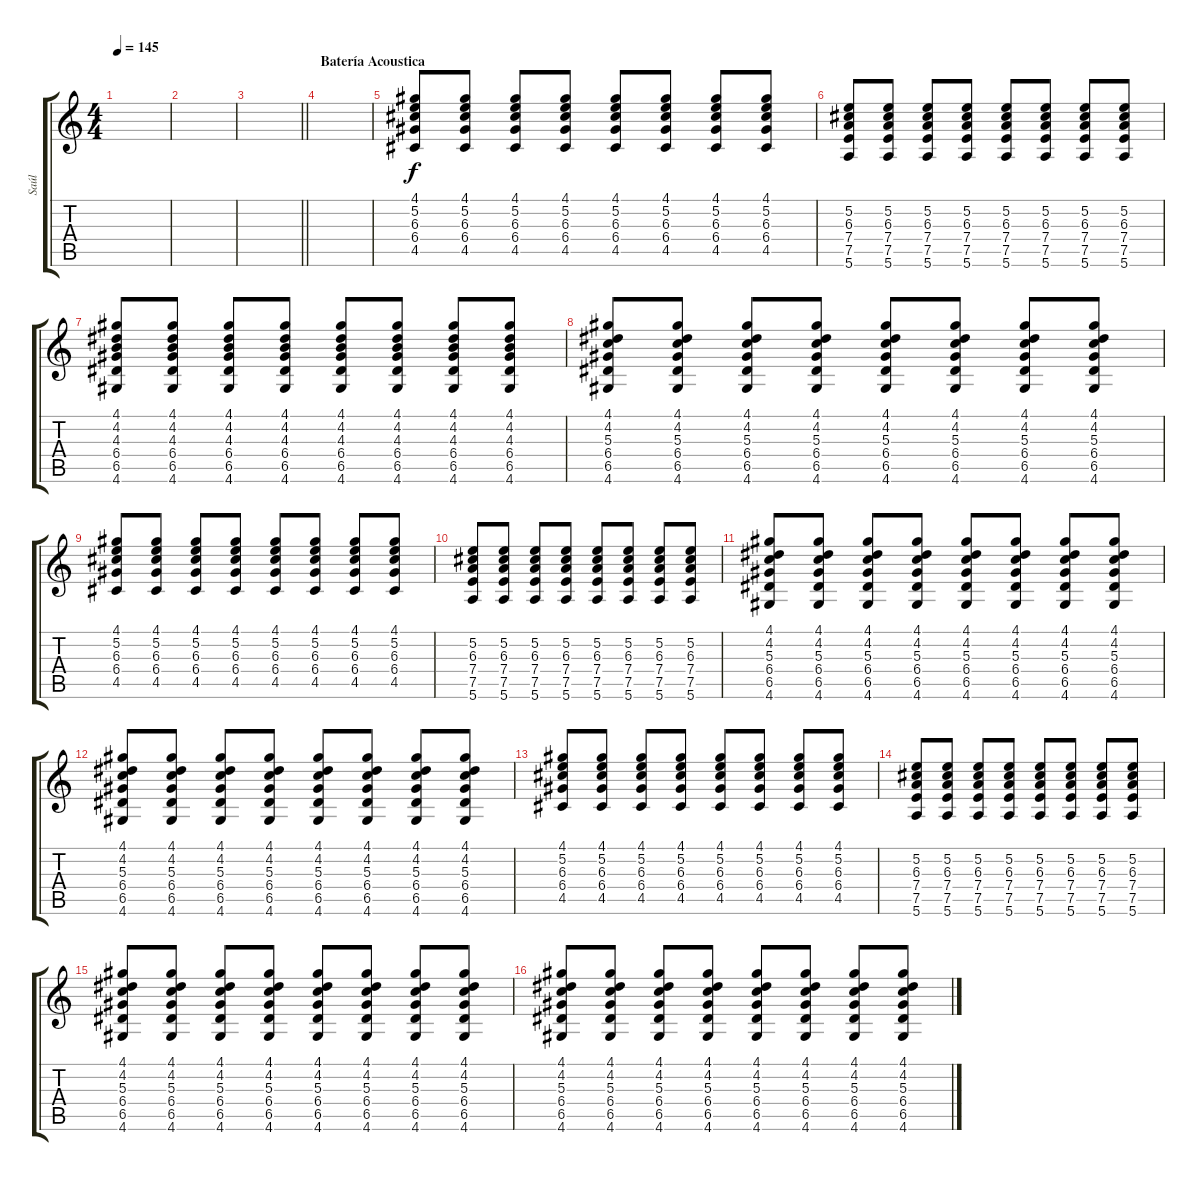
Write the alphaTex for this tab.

\track ("Saúl" "Saúl") {instrument overdrivenguitar}
\staff {score tabs}
\tuning (E4 B3 G3 D3 A2 E2) {hide}
\ts (4 4)
\tempo 145
\clef g2
\ks c
|
|
\barLineRight lightlight
|
\section ("" "Batería Acoustica")
|
(4.1 5.2 6.3 6.4 4.5).8{volume 8 instrument overdrivenguitar} (4.1 5.2 6.3 6.4 4.5).8 (4.1 5.2 6.3 6.4 4.5).8 (4.1 5.2 6.3 6.4 4.5).8 (4.1 5.2 6.3 6.4 4.5).8 (4.1 5.2 6.3 6.4 4.5).8 (4.1 5.2 6.3 6.4 4.5).8 (4.1 5.2 6.3 6.4 4.5).8 |
(5.2 6.3 7.4 7.5 5.6).8 (5.2 6.3 7.4 7.5 5.6).8 (5.2 6.3 7.4 7.5 5.6).8 (5.2 6.3 7.4 7.5 5.6).8 (5.2 6.3 7.4 7.5 5.6).8 (5.2 6.3 7.4 7.5 5.6).8 (5.2 6.3 7.4 7.5 5.6).8 (5.2 6.3 7.4 7.5 5.6).8 |
(4.1 4.2 4.3 6.4 6.5 4.6).8 (4.1 4.2 4.3 6.4 6.5 4.6).8 (4.1 4.2 4.3 6.4 6.5 4.6).8 (4.1 4.2 4.3 6.4 6.5 4.6).8 (4.1 4.2 4.3 6.4 6.5 4.6).8 (4.1 4.2 4.3 6.4 6.5 4.6).8 (4.1 4.2 4.3 6.4 6.5 4.6).8 (4.1 4.2 4.3 6.4 6.5 4.6).8 |
(4.1 4.2 5.3 6.4 6.5 4.6).8 (4.1 4.2 5.3 6.4 6.5 4.6).8 (4.1 4.2 5.3 6.4 6.5 4.6).8 (4.1 4.2 5.3 6.4 6.5 4.6).8 (4.1 4.2 5.3 6.4 6.5 4.6).8 (4.1 4.2 5.3 6.4 6.5 4.6).8 (4.1 4.2 5.3 6.4 6.5 4.6).8 (4.1 4.2 5.3 6.4 6.5 4.6).8 |
(4.1 5.2 6.3 6.4 4.5).8 (4.1 5.2 6.3 6.4 4.5).8 (4.1 5.2 6.3 6.4 4.5).8 (4.1 5.2 6.3 6.4 4.5).8 (4.1 5.2 6.3 6.4 4.5).8 (4.1 5.2 6.3 6.4 4.5).8 (4.1 5.2 6.3 6.4 4.5).8 (4.1 5.2 6.3 6.4 4.5).8 |
(5.2 6.3 7.4 7.5 5.6).8 (5.2 6.3 7.4 7.5 5.6).8 (5.2 6.3 7.4 7.5 5.6).8 (5.2 6.3 7.4 7.5 5.6).8 (5.2 6.3 7.4 7.5 5.6).8 (5.2 6.3 7.4 7.5 5.6).8 (5.2 6.3 7.4 7.5 5.6).8 (5.2 6.3 7.4 7.5 5.6).8 |
(4.1 4.2 5.3 6.4 6.5 4.6).8 (4.1 4.2 5.3 6.4 6.5 4.6).8 (4.1 4.2 5.3 6.4 6.5 4.6).8 (4.1 4.2 5.3 6.4 6.5 4.6).8 (4.1 4.2 5.3 6.4 6.5 4.6).8 (4.1 4.2 5.3 6.4 6.5 4.6).8 (4.1 4.2 5.3 6.4 6.5 4.6).8 (4.1 4.2 5.3 6.4 6.5 4.6).8 |
(4.1 4.2 5.3 6.4 6.5 4.6).8 (4.1 4.2 5.3 6.4 6.5 4.6).8 (4.1 4.2 5.3 6.4 6.5 4.6).8 (4.1 4.2 5.3 6.4 6.5 4.6).8 (4.1 4.2 5.3 6.4 6.5 4.6).8 (4.1 4.2 5.3 6.4 6.5 4.6).8 (4.1 4.2 5.3 6.4 6.5 4.6).8 (4.1 4.2 5.3 6.4 6.5 4.6).8 |
(4.1 5.2 6.3 6.4 4.5).8 (4.1 5.2 6.3 6.4 4.5).8 (4.1 5.2 6.3 6.4 4.5).8 (4.1 5.2 6.3 6.4 4.5).8 (4.1 5.2 6.3 6.4 4.5).8 (4.1 5.2 6.3 6.4 4.5).8 (4.1 5.2 6.3 6.4 4.5).8 (4.1 5.2 6.3 6.4 4.5).8 |
(5.2 6.3 7.4 7.5 5.6).8 (5.2 6.3 7.4 7.5 5.6).8 (5.2 6.3 7.4 7.5 5.6).8 (5.2 6.3 7.4 7.5 5.6).8 (5.2 6.3 7.4 7.5 5.6).8 (5.2 6.3 7.4 7.5 5.6).8 (5.2 6.3 7.4 7.5 5.6).8 (5.2 6.3 7.4 7.5 5.6).8 |
(4.1 4.2 5.3 6.4 6.5 4.6).8 (4.1 4.2 5.3 6.4 6.5 4.6).8 (4.1 4.2 5.3 6.4 6.5 4.6).8 (4.1 4.2 5.3 6.4 6.5 4.6).8 (4.1 4.2 5.3 6.4 6.5 4.6).8 (4.1 4.2 5.3 6.4 6.5 4.6).8 (4.1 4.2 5.3 6.4 6.5 4.6).8 (4.1 4.2 5.3 6.4 6.5 4.6).8 |
(4.1 4.2 5.3 6.4 6.5 4.6).8 (4.1 4.2 5.3 6.4 6.5 4.6).8 (4.1 4.2 5.3 6.4 6.5 4.6).8 (4.1 4.2 5.3 6.4 6.5 4.6).8 (4.1 4.2 5.3 6.4 6.5 4.6).8 (4.1 4.2 5.3 6.4 6.5 4.6).8 (4.1 4.2 5.3 6.4 6.5 4.6).8 (4.1 4.2 5.3 6.4 6.5 4.6).8
